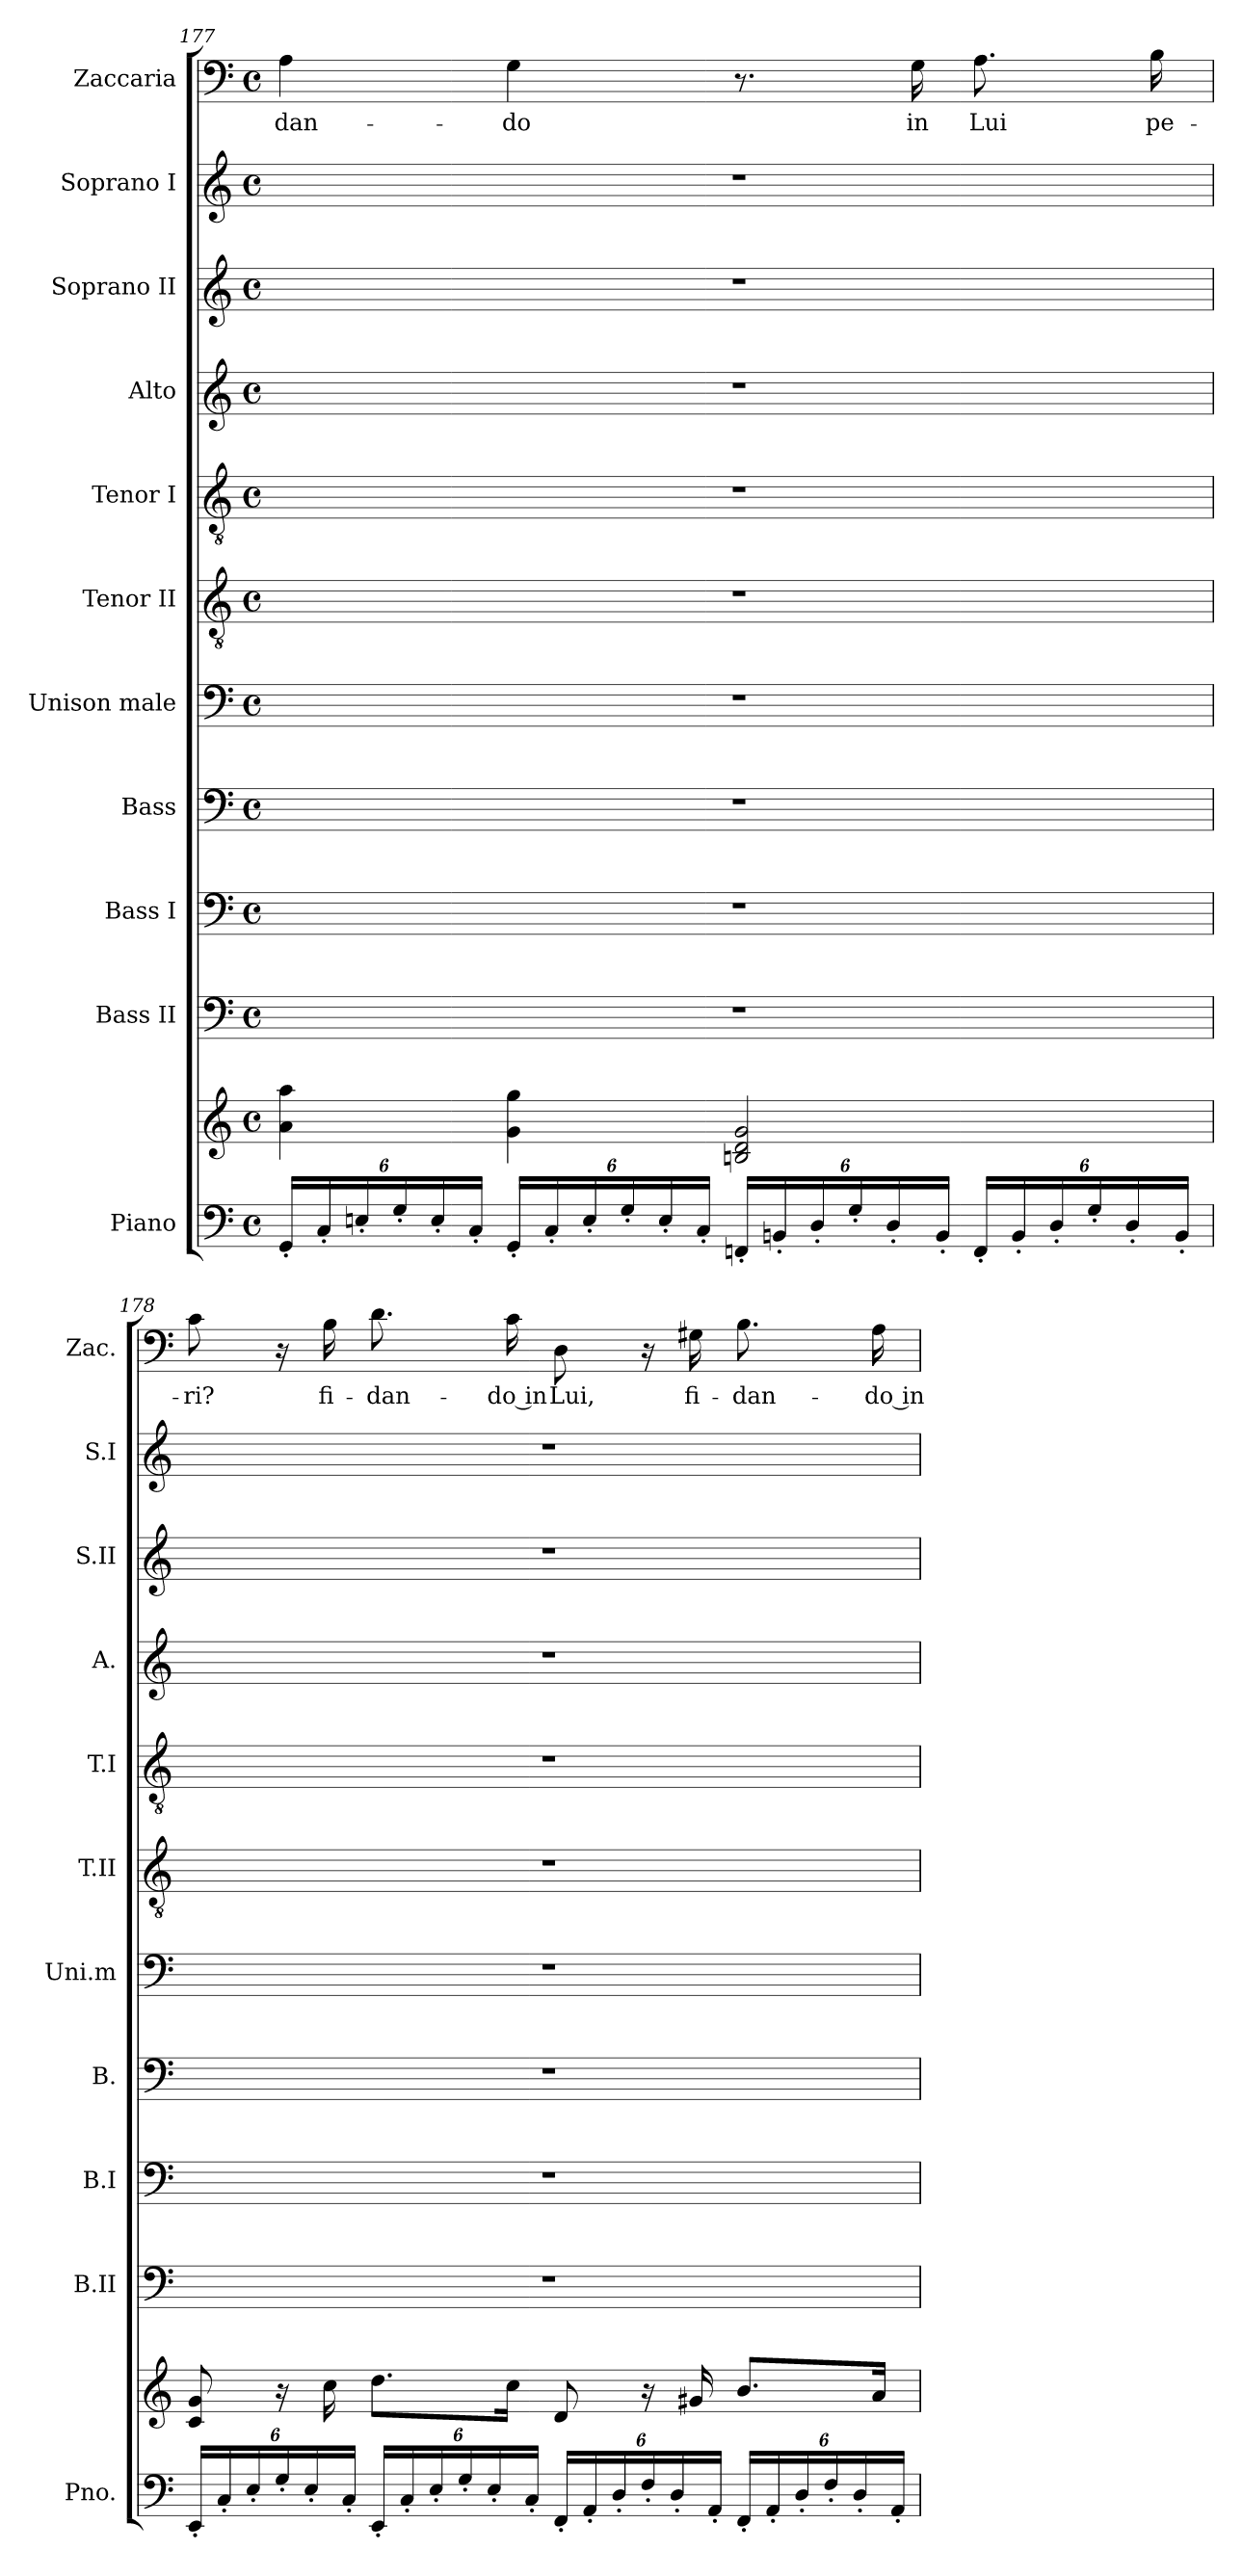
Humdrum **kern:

**kern	**kern	**kern	**kern	**kern	**kern	**kern	**kern	**kern	**kern	**kern	**kern	**text
*part11	*part11	*part10	*part9	*part8	*part7	*part6	*part5	*part4	*part3	*part2	*part1	*part1
*staff12	*staff11	*staff10	*staff9	*staff8	*staff7	*staff6	*staff5	*staff4	*staff3	*staff2	*staff1	*staff1
*I"Piano	*	*I"Bass II	*I"Bass I	*I"Bass	*I"Unison male	*I"Tenor II	*I"Tenor I	*I"Alto	*I"Soprano II	*I"Soprano I	*I"Zaccaria	*
*I'Pno.	*	*I'B.II	*I'B.I	*I'B.	*I'Uni.m	*I'T.II	*I'T.I	*I'A.	*I'S.II	*I'S.I	*I'Zac.	*
!!LO:PB:g=z
*clefF4	*clefG2	*clefF4	*clefF4	*clefF4	*clefF4	*clefGv2	*clefGv2	*clefG2	*clefG2	*clefG2	*clefF4	*
*k[]	*k[]	*k[]	*k[]	*k[]	*k[]	*k[]	*k[]	*k[]	*k[]	*k[]	*k[]	*
*M4/4	*M4/4	*M4/4	*M4/4	*M4/4	*M4/4	*M4/4	*M4/4	*M4/4	*M4/4	*M4/4	*M4/4	*
*met(c)	*met(c)	*met(c)	*met(c)	*met(c)	*met(c)	*met(c)	*met(c)	*met(c)	*met(c)	*met(c)	*met(c)	*
*Xbrackettup	*	*	*	*	*	*	*	*	*	*	*	*
=177	=177	=177	=177	=177	=177	=177	=177	=177	=177	=177	=177	=177
!	!	!	!	!	!	!	!	!	!	!	!	!LO:LY:b
24GG'/LL	4a\ 4aa\	1r	1r	1r	1r	1r	1r	1r	1r	1r	4A\	-dan-
24C'/	.	.	.	.	.	.	.	.	.	.	.	.
24En'/	.	.	.	.	.	.	.	.	.	.	.	.
24G'/	.	.	.	.	.	.	.	.	.	.	.	.
24E'/	.	.	.	.	.	.	.	.	.	.	.	.
24C'/JJ	.	.	.	.	.	.	.	.	.	.	.	.
!	!	!	!	!	!	!	!	!	!	!	!	!LO:LY:b
24GG'/LL	4g\ 4gg\	.	.	.	.	.	.	.	.	.	4G\	-do
24C'/	.	.	.	.	.	.	.	.	.	.	.	.
24E'/	.	.	.	.	.	.	.	.	.	.	.	.
24G'/	.	.	.	.	.	.	.	.	.	.	.	.
24E'/	.	.	.	.	.	.	.	.	.	.	.	.
24C'/JJ	.	.	.	.	.	.	.	.	.	.	.	.
24FFn'/LL	2Bn/ 2d/ 2g/	.	.	.	.	.	.	.	.	.	8.r	.
24BBn'/	.	.	.	.	.	.	.	.	.	.	.	.
24D'/	.	.	.	.	.	.	.	.	.	.	.	.
24G'/	.	.	.	.	.	.	.	.	.	.	.	.
24D'/	.	.	.	.	.	.	.	.	.	.	.	.
!	!	!	!	!	!	!	!	!	!	!	!	!LO:LY:b
.	.	.	.	.	.	.	.	.	.	.	16G\	in
24BB'/JJ	.	.	.	.	.	.	.	.	.	.	.	.
!	!	!	!	!	!	!	!	!	!	!	!	!LO:LY:b
24FF'/LL	.	.	.	.	.	.	.	.	.	.	8.A\	Lui
24BB'/	.	.	.	.	.	.	.	.	.	.	.	.
24D'/	.	.	.	.	.	.	.	.	.	.	.	.
24G'/	.	.	.	.	.	.	.	.	.	.	.	.
24D'/	.	.	.	.	.	.	.	.	.	.	.	.
!	!	!	!	!	!	!	!	!	!	!	!	!LO:LY:b
.	.	.	.	.	.	.	.	.	.	.	16B\	pe-
24BB'/JJ	.	.	.	.	.	.	.	.	.	.	.	.
=178	=178	=178	=178	=178	=178	=178	=178	=178	=178	=178	=178	=178
!	!	!	!	!	!	!	!	!	!	!	!	!LO:LY:b
24EE'/LL	8c/ 8g/	1r	1r	1r	1r	1r	1r	1r	1r	1r	8c\	-ri?
24C'/	.	.	.	.	.	.	.	.	.	.	.	.
24E'/	.	.	.	.	.	.	.	.	.	.	.	.
24G'/	16r	.	.	.	.	.	.	.	.	.	16r	.
24E'/	.	.	.	.	.	.	.	.	.	.	.	.
!	!	!	!	!	!	!	!	!	!	!	!	!LO:LY:b
.	16cc\	.	.	.	.	.	.	.	.	.	16B\	fi-
24C'/JJ	.	.	.	.	.	.	.	.	.	.	.	.
!	!	!	!	!	!	!	!	!	!	!	!	!LO:LY:b
24EE'/LL	8.dd\L	.	.	.	.	.	.	.	.	.	8.d\	-dan-
24C'/	.	.	.	.	.	.	.	.	.	.	.	.
24E'/	.	.	.	.	.	.	.	.	.	.	.	.
24G'/	.	.	.	.	.	.	.	.	.	.	.	.
24E'/	.	.	.	.	.	.	.	.	.	.	.	.
!	!	!	!	!	!	!	!	!	!	!	!	!LO:LY:b
.	16cc\Jk	.	.	.	.	.	.	.	.	.	16c\	do in
24C'/JJ	.	.	.	.	.	.	.	.	.	.	.	.
!	!	!	!	!	!	!	!	!	!	!	!	!LO:LY:b
24FF'/LL	8d/	.	.	.	.	.	.	.	.	.	8D\	Lui,
24AA'/	.	.	.	.	.	.	.	.	.	.	.	.
24D'/	.	.	.	.	.	.	.	.	.	.	.	.
24F'/	16r	.	.	.	.	.	.	.	.	.	16r	.
24D'/	.	.	.	.	.	.	.	.	.	.	.	.
!	!	!	!	!	!	!	!	!	!	!	!	!LO:LY:b
.	16g#X/	.	.	.	.	.	.	.	.	.	16G#X\	fi-
24AA'/JJ	.	.	.	.	.	.	.	.	.	.	.	.
!	!	!	!	!	!	!	!	!	!	!	!	!LO:LY:b
24FF'/LL	8.b/L	.	.	.	.	.	.	.	.	.	8.B\	-dan-
24AA'/	.	.	.	.	.	.	.	.	.	.	.	.
24D'/	.	.	.	.	.	.	.	.	.	.	.	.
24F'/	.	.	.	.	.	.	.	.	.	.	.	.
24D'/	.	.	.	.	.	.	.	.	.	.	.	.
!	!	!	!	!	!	!	!	!	!	!	!	!LO:LY:b
.	16a/Jk	.	.	.	.	.	.	.	.	.	16A\	do in
24AA'/JJ	.	.	.	.	.	.	.	.	.	.	.	.
=	=	=	=	=	=	=	=	=	=	=	=	=
*-	*-	*-	*-	*-	*-	*-	*-	*-	*-	*-	*-	*-
